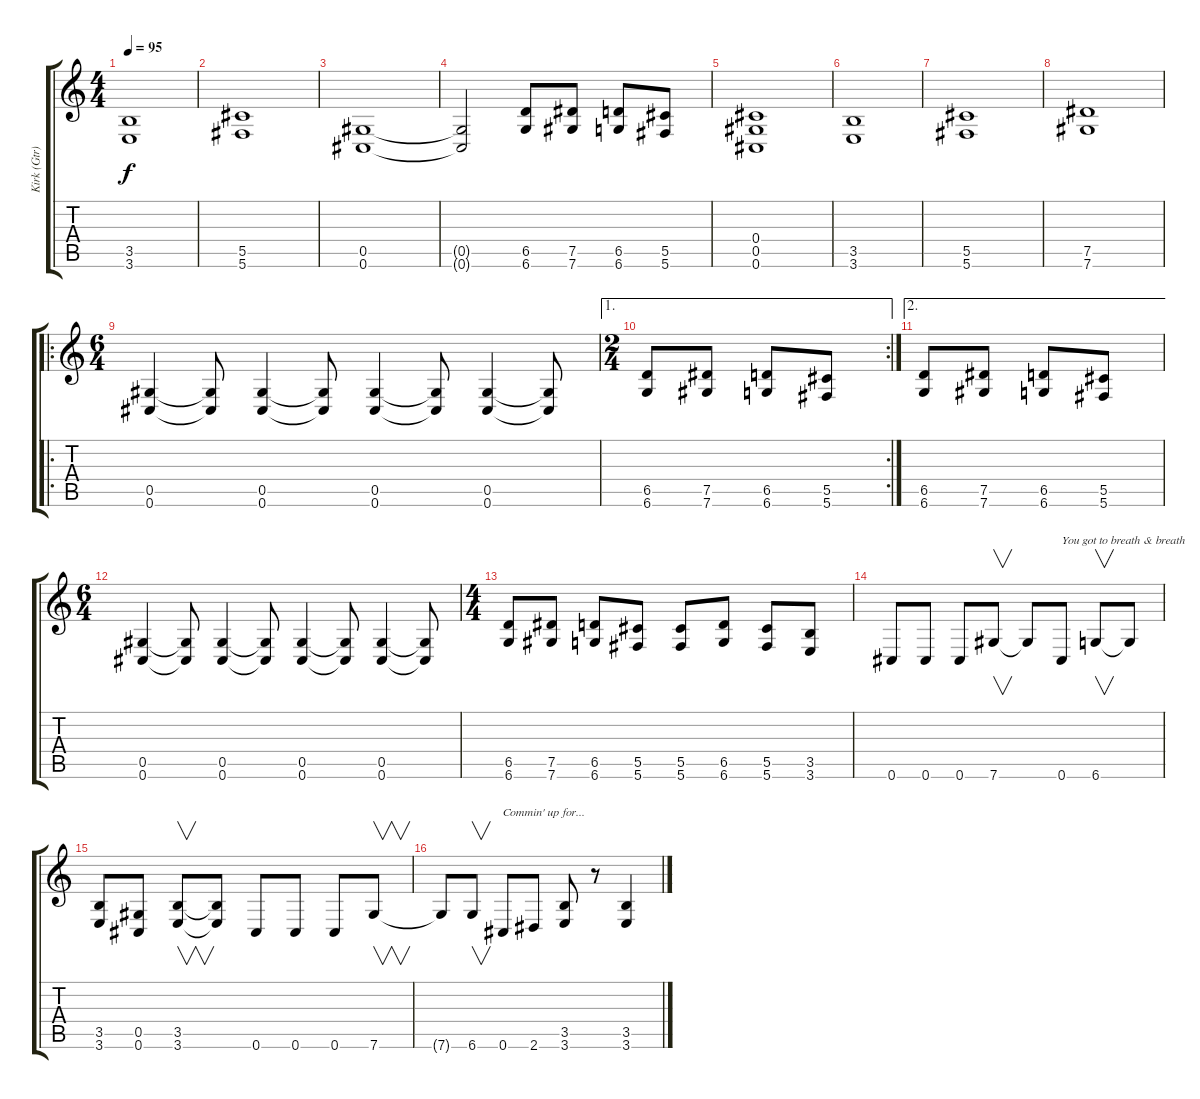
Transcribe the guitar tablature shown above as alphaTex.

\track ("Kirk (Gtr)" "Kirk (Gtr)") {instrument distortionguitar}
\staff {score tabs}
\tuning (Eb4 Bb3 Gb3 Db3 Ab2 Db2) {hide}
\ts (4 4)
\tempo 95
\clef g2
\ks c
(3.5 3.6).1{dy f} |
(5.5 5.6).1 |
(0.5 0.6).1 |
(0.5{t} 0.6{t}).2 (6.5 6.6).8 (7.5 7.6).8 (6.5 6.6).8 (5.5 5.6).8 |
(0.4 0.5 0.6).1 |
(3.5 3.6).1 |
(5.5 5.6).1 |
(7.5 7.6).1 |
\ro
\ts (6 4)
(0.5 0.6).4 (0.5{t} 0.6{t}).8 (0.5 0.6).4 (0.5{t} 0.6{t}).8 (0.5 0.6).4 (0.5{t} 0.6{t}).8 (0.5 0.6).4 (0.5{t} 0.6{t}).8 |
\ae 1
\rc 2
\ts (2 4)
(6.5 6.6).8 (7.5 7.6).8 (6.5 6.6).8 (5.5 5.6).8 |
\ae 2
(6.5 6.6).8 (7.5 7.6).8 (6.5 6.6).8 (5.5 5.6).8 |
\ts (6 4)
(0.5 0.6).4 (0.5{t} 0.6{t}).8 (0.5 0.6).4 (0.5{t} 0.6{t}).8 (0.5 0.6).4 (0.5{t} 0.6{t}).8 (0.5 0.6).4 (0.5{t} 0.6{t}).8 |
\ts (4 4)
(6.5 6.6).8 (7.5 7.6).8 (6.5 6.6).8 (5.5 5.6).8 (5.5 5.6).8 (6.5 6.6).8 (5.5 5.6).8 (3.5 3.6).8 |
0.6.8 0.6.8 0.6.8 7.6.8{v} 7.6{t}.8 0.6.8{txt "You got to breath & breath"} 6.6.8{v} 6.6{t}.8 |
(3.5 3.6).8 (0.5 0.6).8 (3.5 3.6).8{v} (3.5{t} 3.6{t}).8 0.6.8 0.6.8 0.6.8 7.6.8{v} |
7.6{t}.8 6.6.8{v} 0.6.8{txt "Commin' up for..."} 2.6.8 (3.5 3.6).8 r.8 (3.5 3.6).4
